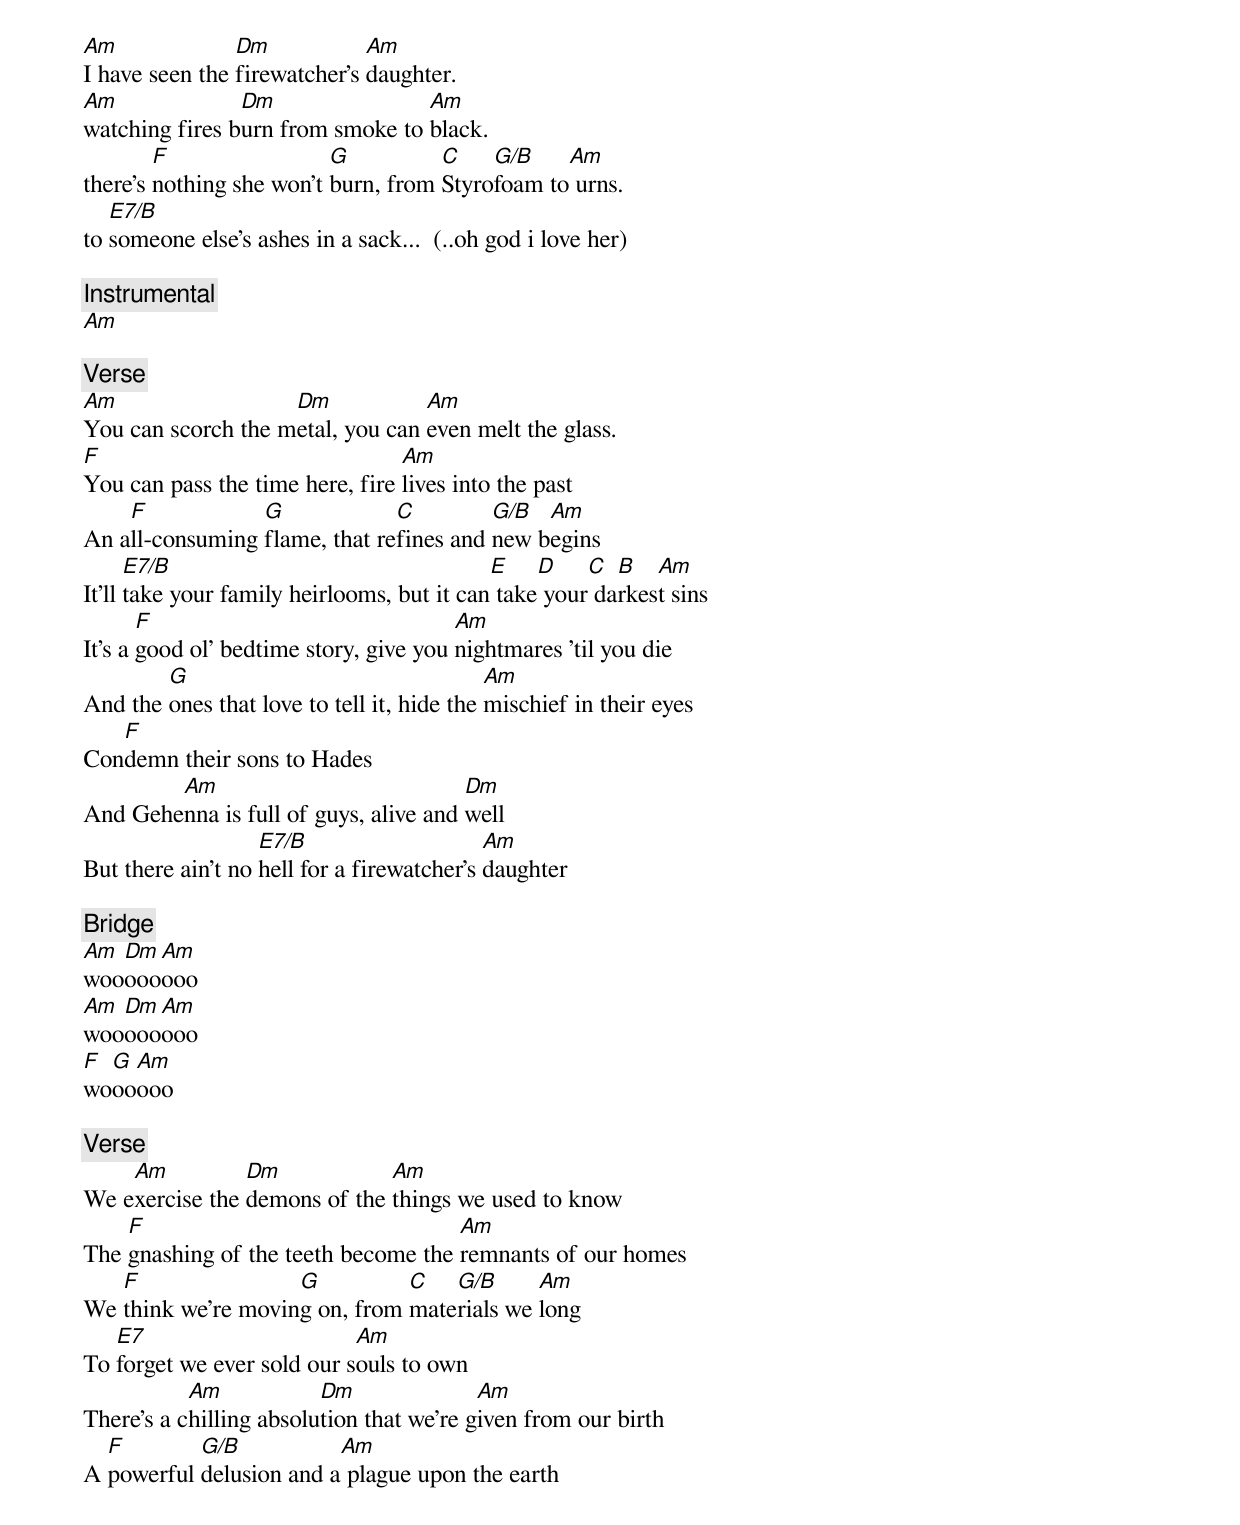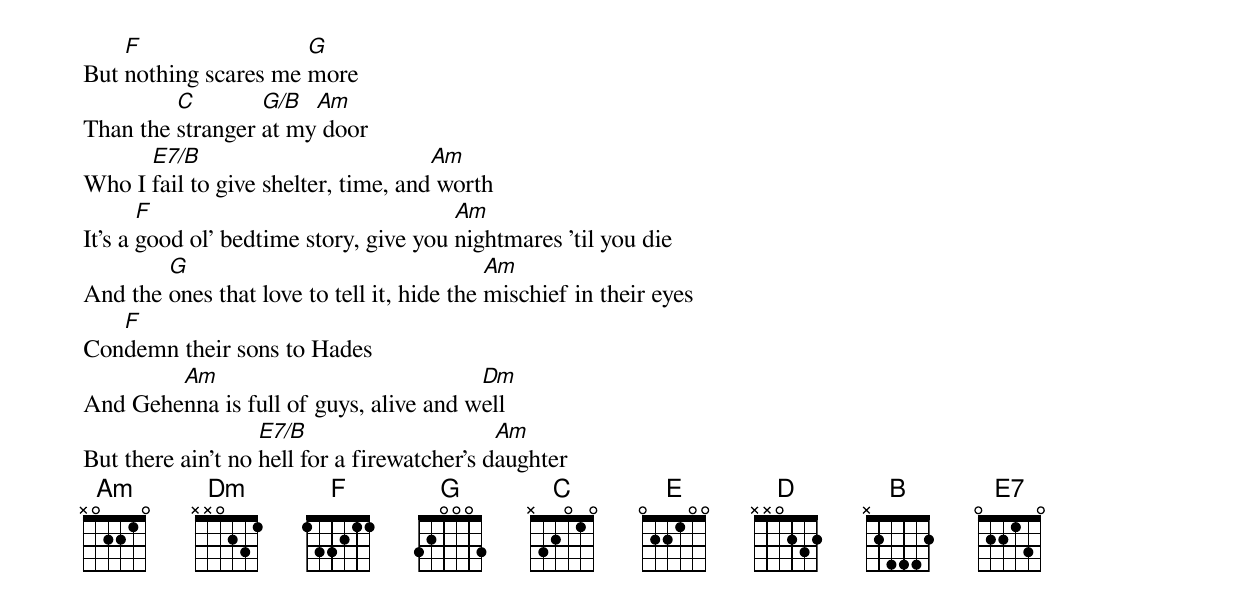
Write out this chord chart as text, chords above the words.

Am              Dm            Am
I have seen the firewatcher’s daughter.
Am              Dm                Am
watching fires burn from smoke to black.
        F                 G          C    G/B    Am
there's nothing she won't burn, from Styrofoam to urns.
   E7/B
to someone else's ashes in a sack...  (..oh god i love her)

[Instrumental]
Am

[Verse]
Am                  Dm            Am
You can scorch the metal, you can even melt the glass.
F                                Am
You can pass the time here, fire lives into the past
    F            G             C         G/B  Am
An all-consuming flame, that refines and new begins
      E7/B                                  E    D    C  B   Am
It'll take your family heirlooms, but it can take your darkest sins
       F                                Am
It's a good ol' bedtime story, give you nightmares 'til you die
        G                                   Am
And the ones that love to tell it, hide the mischief in their eyes
   F
Condemn their sons to Hades
        Am                             Dm
And Gehenna is full of guys, alive and well
                   E7/B                     Am
But there ain't no hell for a firewatcher's daughter

[Bridge]
Am Dm Am
woooooooo
Am Dm Am
woooooooo
F G Am
woooooo

[Verse]
    Am          Dm            Am
We exercise the demons of the things we used to know
    F                                Am
The gnashing of the teeth become the remnants of our homes
   F                G          C   G/B      Am
We think we're moving on, from materials we long
   E7                       Am
To forget we ever sold our souls to own
           Am            Dm               Am
There's a chilling absolution that we're given from our birth
  F        G/B           Am
A powerful delusion and a plague upon the earth
    F                 G
But nothing scares me more
         C        G/B  Am
Than the stranger at my door
      E7/B                           Am
Who I fail to give shelter, time, and worth
       F                                Am
It's a good ol' bedtime story, give you nightmares 'til you die
        G                                   Am
And the ones that love to tell it, hide the mischief in their eyes
   F
Condemn their sons to Hades
        Am                              Dm
And Gehenna is full of guys, alive and well
                   E7/B                      Am
But there ain't no hell for a firewatcher's daughter
